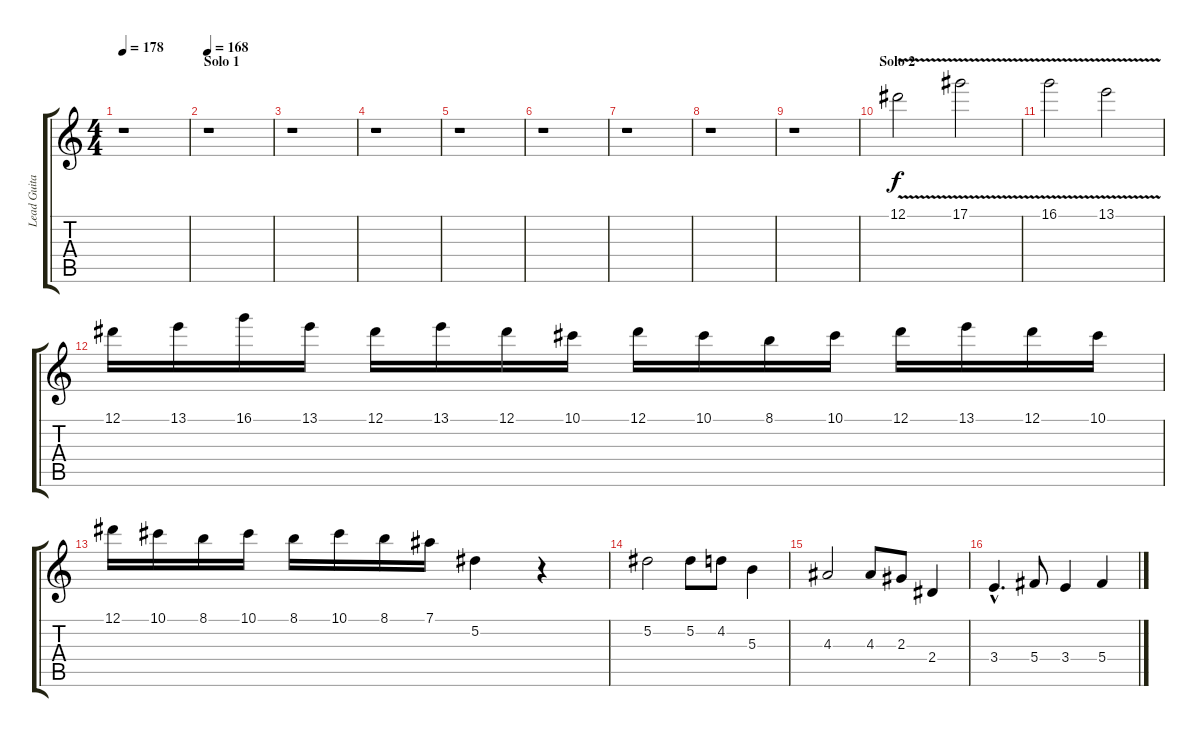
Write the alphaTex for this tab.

\track ("Lead Guitar 2 - Henjo Richter" "Lead Guita") {instrument overdrivenguitar}
\staff {score tabs}
\tuning (Eb4 Bb3 Gb3 Db3 Ab2 Eb2) {hide}
\ts (4 4)
\tempo 178
\clef g2
\ks c
r.1{dy f} |
\section ("" "Solo 1")
\tempo 168
r.1 |
r.1 |
r.1 |
r.1 |
r.1 |
r.1 |
r.1 |
r.1 |
\section ("" "Solo 2")
12.1{v}.2 17.1{v}.2 |
16.1{v}.2 13.1{v}.2 |
12.1.16 13.1.16 16.1.16 13.1.16 12.1.16 13.1.16 12.1.16 10.1.16 12.1.16 10.1.16 8.1.16 10.1.16 12.1.16 13.1.16 12.1.16 10.1.16 |
12.1.16 10.1.16 8.1.16 10.1.16 8.1.16 10.1.16 8.1.16 7.1.16 5.2.4 r.4 |
5.2.2 5.2.8 4.2.8 5.3.4 |
4.3.2 4.3.8 2.3.8 2.4.4 |
3.4{hac}.4{d} 5.4.8 3.4.4 5.4.4
